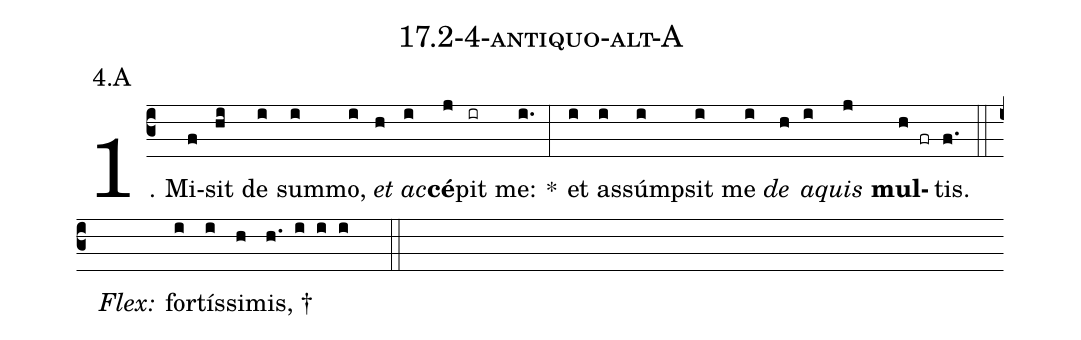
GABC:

name: 17.2-4-antiquo-alt-A;
annotation: 4.A;
%%
(c3)1. Mi(f)sit(hi) de(i) sum(i)mo,(i) <i>et</i>(h) <i>ac</i>(i)<b>cé</b>(j)pit(ir) me:(i.) *(:) et(i) as(i)súmp(i)sit(i) me(i) <i>de</i>(h) <i>a</i>(i)<i>quis</i>(j) <b>mul</b>(h fr)tis.(f.) (::)
<i>Flex:</i>()  for(i)tís(i)si(h)mis, †(h. i i i  ::)

%E(i) u(h) o(i) u(j) a(h) e.(f.) (::)
